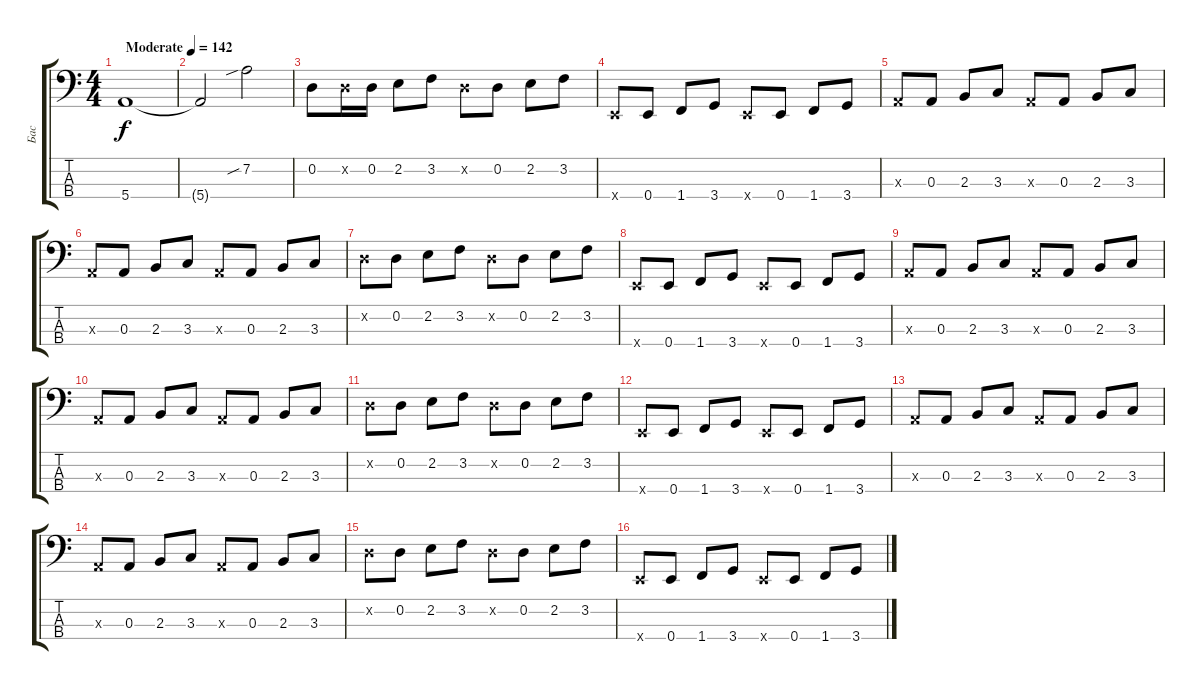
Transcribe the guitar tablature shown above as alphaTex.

\track ("Бас" "Бас") {instrument synthbass2}
\staff {score tabs}
\tuning (G2 D2 A1 E1) {hide}
\ts (4 4)
\tempo (142 "Moderate")
\clef f4
\ks c
5.4.1{dy f instrument synthbass2} |
5.4{t}.2 7.2{sib}.2 |
0.2.8 0.2{x}.16 0.2.16 2.2.8 3.2.8 0.2{x}.8 0.2.8 2.2.8 3.2.8 |
0.4{x}.8 0.4.8 1.4.8 3.4.8 0.4{x}.8 0.4.8 1.4.8 3.4.8 |
0.3{x}.8 0.3.8 2.3.8 3.3.8 0.3{x}.8 0.3.8 2.3.8 3.3.8 |
0.3{x}.8 0.3.8 2.3.8 3.3.8 0.3{x}.8 0.3.8 2.3.8 3.3.8 |
0.2{x}.8 0.2.8 2.2.8 3.2.8 0.2{x}.8 0.2.8 2.2.8 3.2.8 |
0.4{x}.8 0.4.8 1.4.8 3.4.8 0.4{x}.8 0.4.8 1.4.8 3.4.8 |
0.3{x}.8 0.3.8 2.3.8 3.3.8 0.3{x}.8 0.3.8 2.3.8 3.3.8 |
0.3{x}.8 0.3.8 2.3.8 3.3.8 0.3{x}.8 0.3.8 2.3.8 3.3.8 |
0.2{x}.8 0.2.8 2.2.8 3.2.8 0.2{x}.8 0.2.8 2.2.8 3.2.8 |
0.4{x}.8 0.4.8 1.4.8 3.4.8 0.4{x}.8 0.4.8 1.4.8 3.4.8 |
0.3{x}.8 0.3.8 2.3.8 3.3.8 0.3{x}.8 0.3.8 2.3.8 3.3.8 |
0.3{x}.8 0.3.8 2.3.8 3.3.8 0.3{x}.8 0.3.8 2.3.8 3.3.8 |
0.2{x}.8 0.2.8 2.2.8 3.2.8 0.2{x}.8 0.2.8 2.2.8 3.2.8 |
0.4{x}.8 0.4.8 1.4.8 3.4.8 0.4{x}.8 0.4.8 1.4.8 3.4.8
